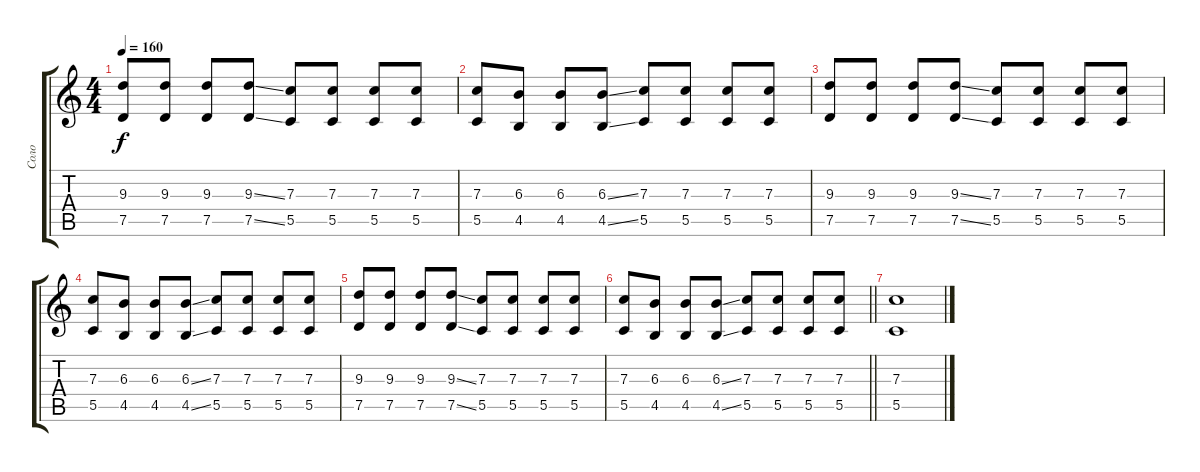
\track ("Соло" "Соло") {instrument distortionguitar}
\staff {score tabs}
\tuning (D4 A3 F3 C3 G2 C2) {hide}
\ts (4 4)
\tempo 160
\clef g2
\ks c
(9.3 7.5).8{dy f} (9.3 7.5).8 (9.3 7.5).8 (9.3{ss} 7.5{ss}).8 (7.3 5.5).8 (7.3 5.5).8 (7.3 5.5).8 (7.3 5.5).8 |
(7.3 5.5).8 (6.3 4.5).8 (6.3 4.5).8 (6.3{ss} 4.5{ss}).8 (7.3 5.5).8 (7.3 5.5).8 (7.3 5.5).8 (7.3 5.5).8 |
(9.3 7.5).8 (9.3 7.5).8 (9.3 7.5).8 (9.3{ss} 7.5{ss}).8 (7.3 5.5).8 (7.3 5.5).8 (7.3 5.5).8 (7.3 5.5).8 |
(7.3 5.5).8 (6.3 4.5).8 (6.3 4.5).8 (6.3{ss} 4.5{ss}).8 (7.3 5.5).8 (7.3 5.5).8 (7.3 5.5).8 (7.3 5.5).8 |
(9.3 7.5).8 (9.3 7.5).8 (9.3 7.5).8 (9.3{ss} 7.5{ss}).8 (7.3 5.5).8 (7.3 5.5).8 (7.3 5.5).8 (7.3 5.5).8 |
\barLineRight lightlight
(7.3 5.5).8 (6.3 4.5).8 (6.3 4.5).8 (6.3{ss} 4.5{ss}).8 (7.3 5.5).8 (7.3 5.5).8 (7.3 5.5).8 (7.3 5.5).8 |
(7.3 5.5).1
